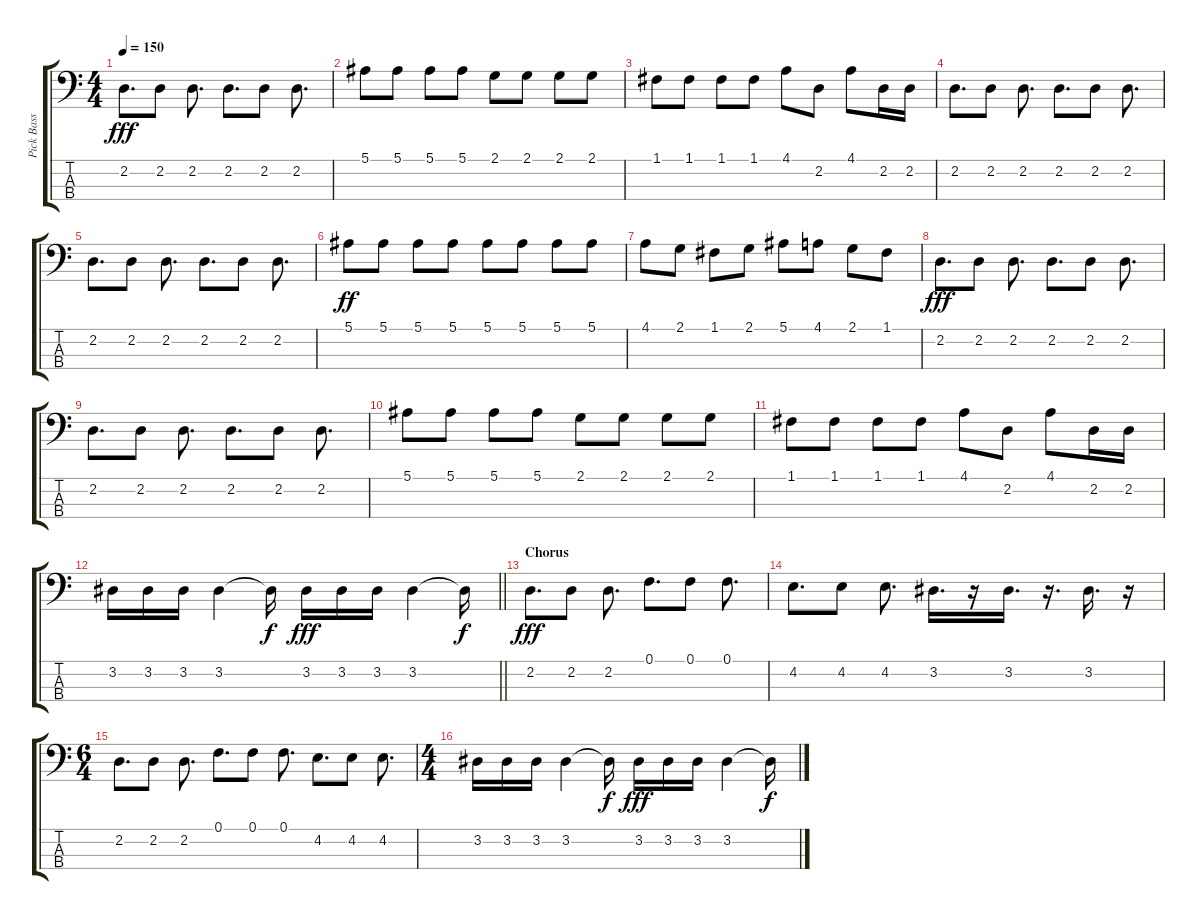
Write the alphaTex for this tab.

\track ("Pick Bass" "Pick Bass") {instrument electricbasspick}
\staff {score tabs}
\tuning (F2 C2 G1 D1) {hide}
\ts (4 4)
\tempo 150
\clef f4
\ks c
2.2.8{d dy fff} 2.2.8 2.2.8{d} 2.2.8{d} 2.2.8 2.2.8{d} |
5.1.8 5.1.8 5.1.8 5.1.8 2.1.8 2.1.8 2.1.8 2.1.8 |
1.1.8 1.1.8 1.1.8 1.1.8 4.1.8 2.2.8 4.1.8 2.2.16 2.2.16 |
2.2.8{d} 2.2.8 2.2.8{d} 2.2.8{d} 2.2.8 2.2.8{d} |
2.2.8{d} 2.2.8 2.2.8{d} 2.2.8{d} 2.2.8 2.2.8{d} |
5.1.8{dy ff} 5.1.8 5.1.8 5.1.8 5.1.8 5.1.8 5.1.8 5.1.8 |
4.1.8 2.1.8 1.1.8 2.1.8 5.1.8 4.1.8 2.1.8 1.1.8 |
2.2.8{d dy fff} 2.2.8 2.2.8{d} 2.2.8{d} 2.2.8 2.2.8{d} |
2.2.8{d} 2.2.8 2.2.8{d} 2.2.8{d} 2.2.8 2.2.8{d} |
5.1.8 5.1.8 5.1.8 5.1.8 2.1.8 2.1.8 2.1.8 2.1.8 |
1.1.8 1.1.8 1.1.8 1.1.8 4.1.8 2.2.8 4.1.8 2.2.16 2.2.16 |
\barLineRight lightlight
3.2.16 3.2.16 3.2.16 3.2.4 3.2{t}.16{dy f} 3.2.16{dy fff} 3.2.16 3.2.16 3.2.4 3.2{t}.16{dy f} |
\section ("" "Chorus")
2.2.8{d dy fff} 2.2.8 2.2.8{d} 0.1.8{d} 0.1.8 0.1.8{d} |
4.2.8{d} 4.2.8 4.2.8{d} 3.2.16{d} r.16 3.2.16{d} r.16{d} 3.2.16{d} r.16 |
\ts (6 4)
2.2.8{d} 2.2.8 2.2.8{d} 0.1.8{d} 0.1.8 0.1.8{d} 4.2.8{d} 4.2.8 4.2.8{d} |
\ts (4 4)
3.2.16 3.2.16 3.2.16 3.2.4 3.2{t}.16{dy f} 3.2.16{dy fff} 3.2.16 3.2.16 3.2.4 3.2{t}.16{dy f}
